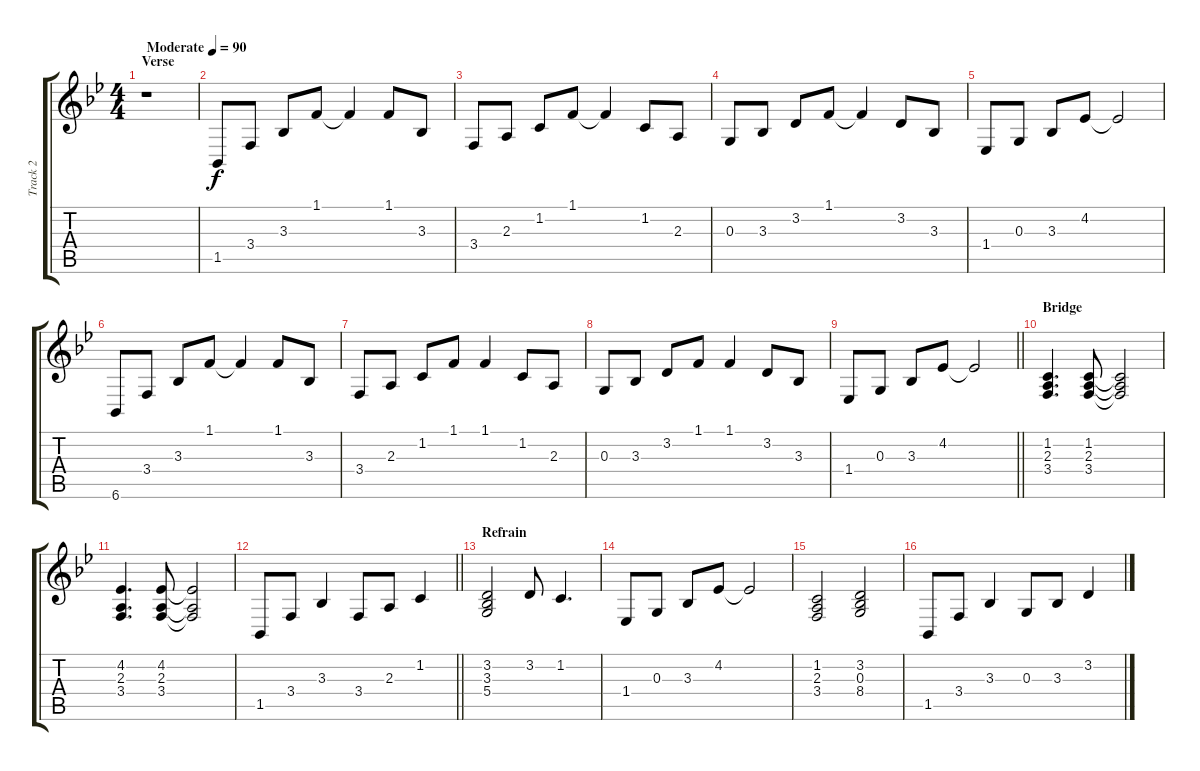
\track ("Track 2" "Track 2") {instrument brightacousticpiano}
\staff {score tabs}
\tuning (E4 B3 G3 D3 A2 E2) {hide}
\ts (4 4)
\section ("" "Verse")
\tempo (90 "Moderate")
\clef g2
\ks bb
r.1{dy f instrument brightacousticpiano} |
1.5.8 3.4.8 3.3.8 1.1.8 1.1{t}.4 1.1.8 3.3.8 |
3.4.8 2.3.8 1.2.8 1.1.8 1.1{t}.4 1.2.8 2.3.8 |
0.3.8 3.3.8 3.2.8 1.1.8 1.1{t}.4 3.2.8 3.3.8 |
1.4.8 0.3.8 3.3.8 4.2.8 4.2{t}.2 |
6.6.8 3.4.8 3.3.8 1.1.8 1.1{t}.4 1.1.8 3.3.8 |
3.4.8 2.3.8 1.2.8 1.1.8 1.1.4 1.2.8 2.3.8 |
0.3.8 3.3.8 3.2.8 1.1.8 1.1.4 3.2.8 3.3.8 |
\barLineRight lightlight
1.4.8 0.3.8 3.3.8 4.2.8 4.2{t}.2 |
\section ("" "Bridge")
(1.2 2.3 3.4).4{d} (1.2 2.3 3.4).8 (1.2{t} 2.3{t} 3.4{t}).2 |
(4.2 2.3 3.4).4{d} (4.2 2.3 3.4).8 (4.2{t} 2.3{t} 3.4{t}).2 |
\barLineRight lightlight
1.5.8 3.4.8 3.3.4 3.4.8 2.3.8 1.2.4 |
\section ("" "Refrain")
(3.2 3.3 5.4).2 3.2.8 1.2.4{d} |
1.4.8 0.3.8 3.3.8 4.2.8 4.2{t}.2 |
(1.2 2.3 3.4).2 (3.2 0.3 8.4).2 |
1.5.8 3.4.8 3.3.4 0.3.8 3.3.8 3.2.4
